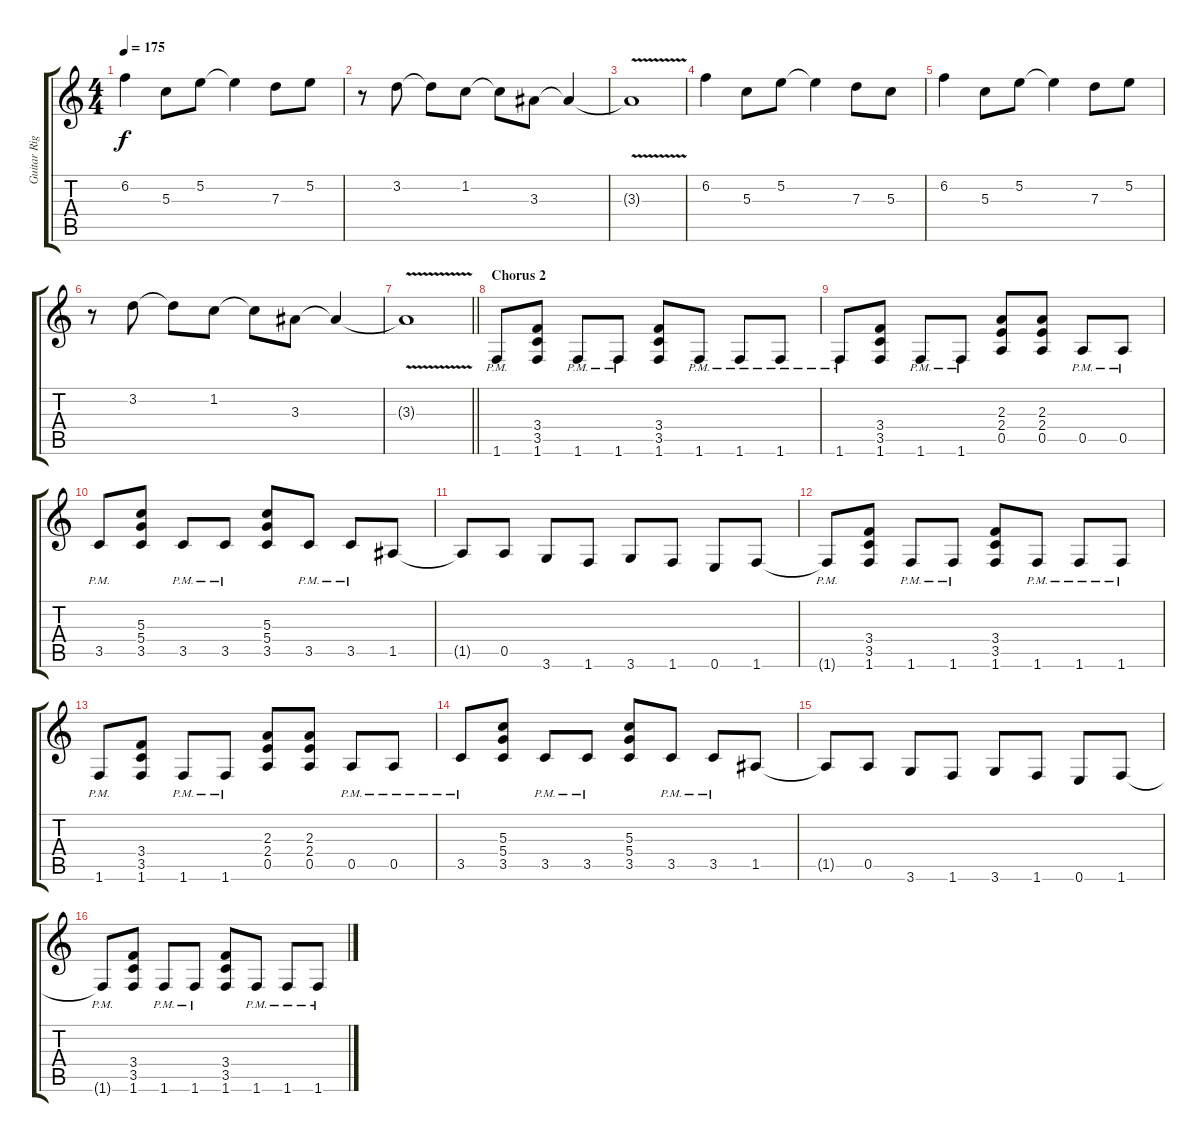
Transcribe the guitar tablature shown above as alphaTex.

\track ("Guitar Right" "Guitar Rig") {instrument overdrivenguitar}
\staff {score tabs}
\tuning (E4 B3 G3 D3 A2 E2) {hide}
\ts (4 4)
\tempo 175
\clef g2
\ks c
6.2.4{dy f} 5.3.8 5.2.8 5.2{t}.4 7.3.8 5.2.8 |
r.8 3.2.8 3.2{t}.8 1.2.8 1.2{t}.8 3.3.8 3.3{t}.4 |
3.3{v t}.1 |
6.2.4 5.3.8 5.2.8 5.2{t}.4 7.3.8 5.3.8 |
6.2.4 5.3.8 5.2.8 5.2{t}.4 7.3.8 5.2.8 |
r.8 3.2.8 3.2{t}.8 1.2.8 1.2{t}.8 3.3.8 3.3{t}.4 |
\barLineRight lightlight
3.3{v t}.1 |
\section ("" "Chorus 2")
1.6{pm}.8 (3.4 3.5 1.6).8 1.6{pm}.8 1.6{pm}.8 (3.4 3.5 1.6).8 1.6{pm}.8 1.6{pm}.8 1.6{pm}.8 |
1.6{pm}.8 (3.4 3.5 1.6).8 1.6{pm}.8 1.6{pm}.8 (2.3 2.4 0.5).8 (2.3 2.4 0.5).8 0.5{pm}.8 0.5{pm}.8 |
3.5{pm}.8 (5.3 5.4 3.5).8 3.5{pm}.8 3.5{pm}.8 (5.3 5.4 3.5).8 3.5{pm}.8 3.5{pm}.8 1.5.8 |
1.5{t}.8 0.5.8 3.6.8 1.6.8 3.6.8 1.6.8 0.6.8 1.6.8 |
1.6{pm t}.8 (3.4 3.5 1.6).8 1.6{pm}.8 1.6{pm}.8 (3.4 3.5 1.6).8 1.6{pm}.8 1.6{pm}.8 1.6{pm}.8 |
1.6{pm}.8 (3.4 3.5 1.6).8 1.6{pm}.8 1.6{pm}.8 (2.3 2.4 0.5).8 (2.3 2.4 0.5).8 0.5{pm}.8 0.5{pm}.8 |
3.5{pm}.8 (5.3 5.4 3.5).8 3.5{pm}.8 3.5{pm}.8 (5.3 5.4 3.5).8 3.5{pm}.8 3.5{pm}.8 1.5.8 |
1.5{t}.8 0.5.8 3.6.8 1.6.8 3.6.8 1.6.8 0.6.8 1.6.8 |
1.6{pm t}.8 (3.4 3.5 1.6).8 1.6{pm}.8 1.6{pm}.8 (3.4 3.5 1.6).8 1.6{pm}.8 1.6{pm}.8 1.6{pm}.8
